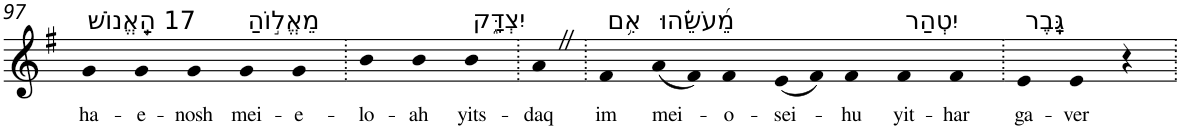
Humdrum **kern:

**kern	**text
*part1	*part1
*staff1	*staff1
*I"Piano	*
*I'Pno	*
!!LO:PB:g=z
*clefG2	*
*k[f#]	*
*G:	*
=97	=97
!LO:TX:a:t=17 הַֽ֭אֱנוֹשׁ	!
!	!LO:LY:b
4g	ha-
!	!LO:LY:b
4g	-e-
!	!LO:LY:b
4g	-nosh
!LO:TX:a:t=מֵאֱל֣וֹהַ	!
!	!LO:LY:b
4g	mei-
!	!LO:LY:b
4g	-e-
=98.	=98.
!	!LO:LY:b
4b	-lo-
!	!LO:LY:b
4b	-ah
!LO:TX:a:t=יִצְדָּ֑ק	!
!	!LO:LY:b
4b	yits-
=99.	=99.
!	!LO:LY:b
4aZ	-daq
=100.	=100.
!LO:TX:a:t=אִ֥ם	!
!	!LO:LY:b
4f#	im
!LO:TX:a:t=מֵ֝עֹשֵׂ֗הוּ	!
!	!LO:LY:b
(8a	mei-
8f#)	.
!	!LO:LY:b
4f#	-o-
!	!LO:LY:b
(8e	-sei-
8f#)	.
!	!LO:LY:b
4f#	-hu
!LO:TX:a:t=יִטְהַר	!
!	!LO:LY:b
4f#	yit-
!	!LO:LY:b
4f#	-har
=101.	=101.
!LO:TX:a:t=גָּֽבֶר	!
!	!LO:LY:b
4e	ga-
!	!LO:LY:b
4e	-ver
4r	.
=.	=.
*-	*-
